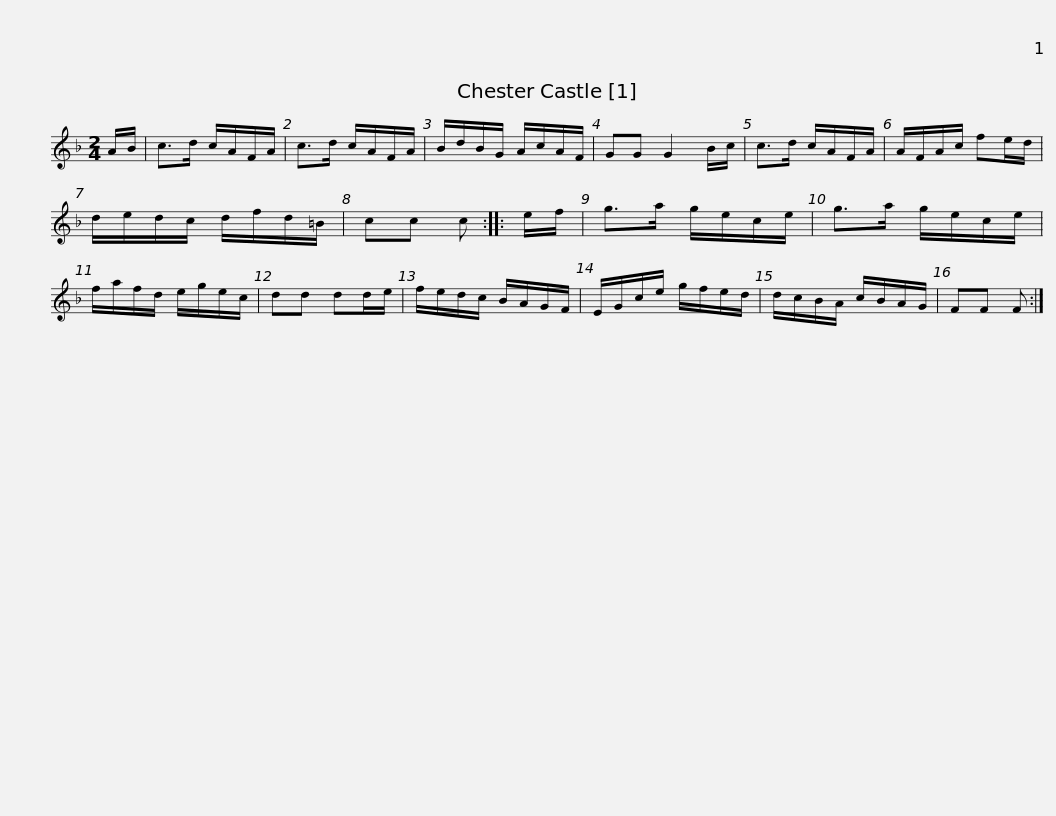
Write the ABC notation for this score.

X:1
L:1/8
M:2/4
I:linebreak $
K:F
V:1 treble
V:1
 A/B/ | c>d c/A/F/A/ | c>d c/A/F/A/ | B/d/B/G/ A/c/A/F/ | GG G2 B/c/ | %5
 c>d c/A/F/A/ | A/F/A/c/ fe/d/ |$ d/e/d/c/ d/f/d/=B/ | cc c :: e/f/ | %10
 g>a g/e/c/e/ | g>a g/e/c/e/ | f/a/f/d/ e/g/e/c/ | dd dd/e/ |$ f/e/d/c/ B/A/G/F/ | %15
 E/G/c/e/ g/f/e/d/ | d/c/B/A/ c/B/A/G/ | FF F :| %18
